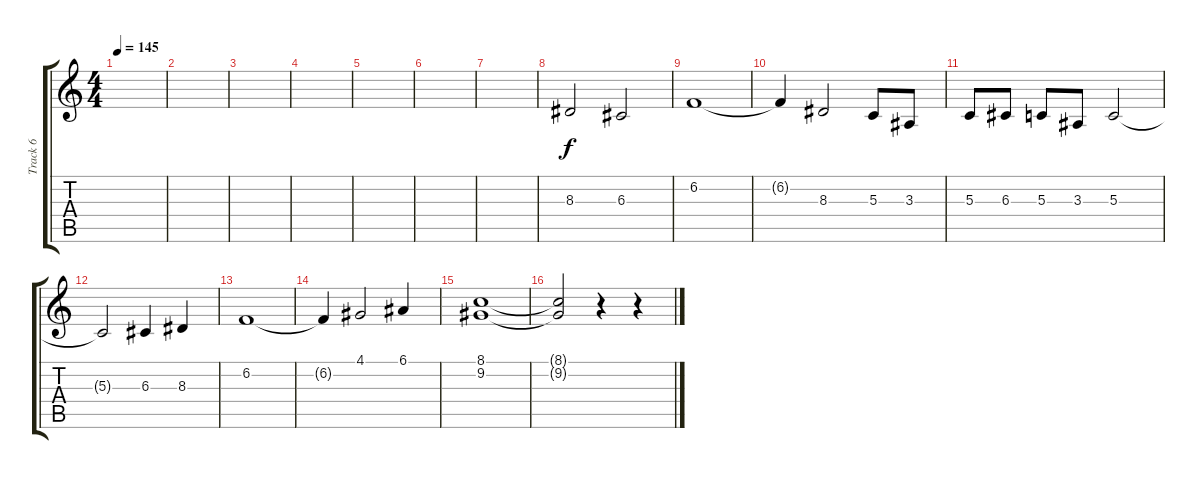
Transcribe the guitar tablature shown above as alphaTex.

\track ("Track 6" "Track 6") {instrument pad4choir}
\staff {score tabs}
\tuning (E4 B3 G3 D3 A2 E2) {hide}
\ts (4 4)
\tempo 145
\clef g2
\ks c
|
|
|
|
|
|
|
8.3.2{dy f} 6.3.2 |
6.2.1 |
6.2{t}.4 8.3.2 5.3.8 3.3.8 |
5.3.8 6.3.8 5.3.8 3.3.8 5.3.2 |
5.3{t}.2 6.3.4 8.3.4 |
6.2.1 |
6.2{t}.4 4.1.2 6.1.4 |
(8.1 9.2).1 |
(8.1{t} 9.2{t}).2{volume 0} r.4 r.4
